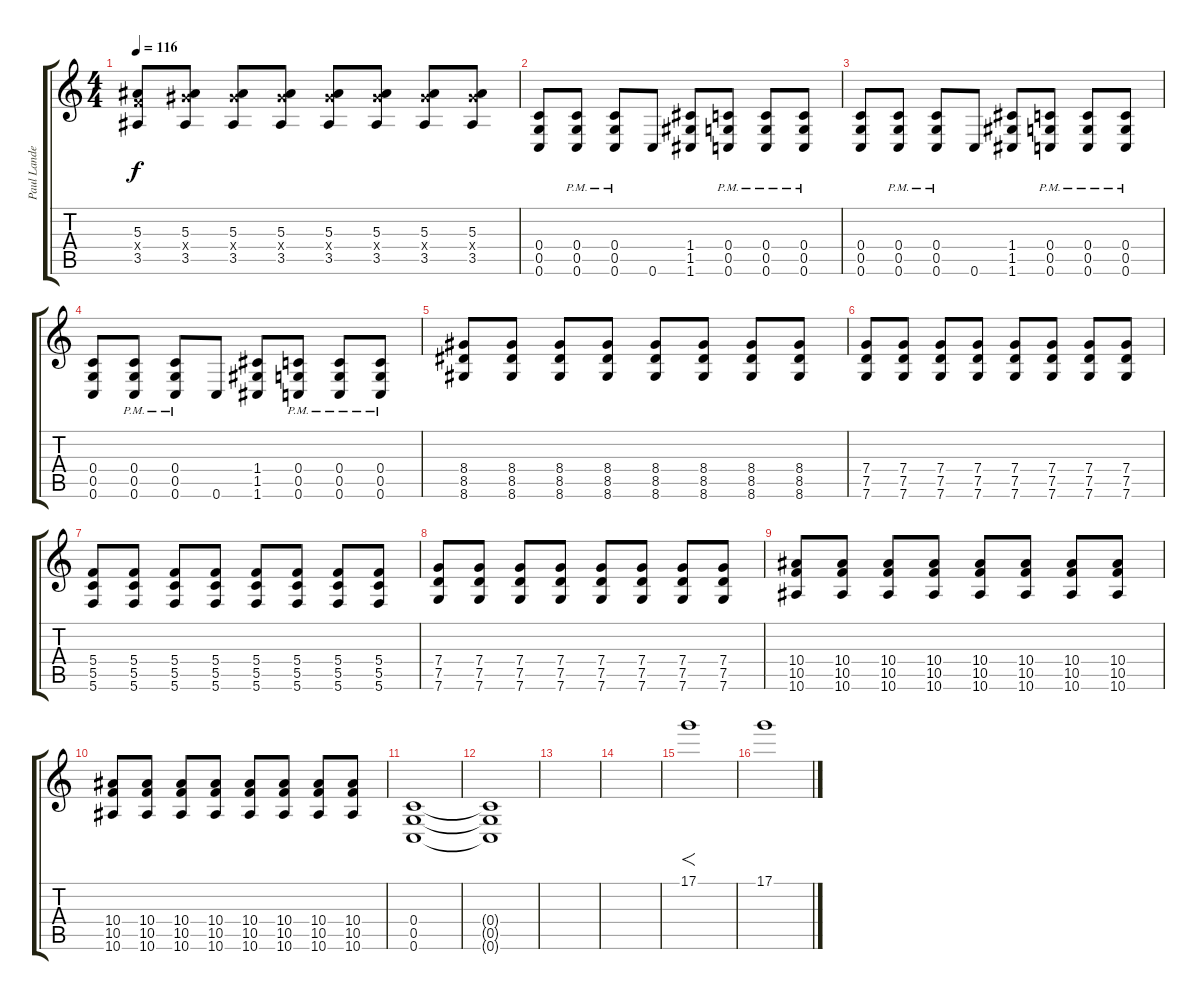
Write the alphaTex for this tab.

\track ("Paul Landers" "Paul Lande") {instrument distortionguitar}
\staff {score tabs}
\tuning (D4 A3 F3 C3 G2 C2) {hide}
\ts (4 4)
\tempo 116
\clef g2
\ks c
(5.3 5.4{x} 3.5).8{dy f} (5.3 8.4{x} 3.5).8 (5.3 8.4{x} 3.5).8 (5.3 8.4{x} 3.5).8 (5.3 8.4{x} 3.5).8 (5.3 8.4{x} 3.5).8 (5.3 8.4{x} 3.5).8 (5.3 8.4{x} 3.5).8 |
(0.4 0.5 0.6).8 (0.4{pm} 0.5{pm} 0.6{pm}).8 (0.4{pm} 0.5{pm} 0.6{pm}).8 0.6.8 (1.4 1.5 1.6).8 (0.4{pm} 0.5{pm} 0.6{pm}).8 (0.4{pm} 0.5{pm} 0.6{pm}).8 (0.4 0.5 0.6{pm}).8 |
(0.4 0.5 0.6).8 (0.4{pm} 0.5{pm} 0.6{pm}).8 (0.4{pm} 0.5{pm} 0.6{pm}).8 0.6.8 (1.4 1.5 1.6).8 (0.4{pm} 0.5{pm} 0.6{pm}).8 (0.4{pm} 0.5{pm} 0.6{pm}).8 (0.4 0.5 0.6{pm}).8 |
(0.4 0.5 0.6).8 (0.4{pm} 0.5{pm} 0.6{pm}).8 (0.4{pm} 0.5{pm} 0.6{pm}).8 0.6.8 (1.4 1.5 1.6).8 (0.4{pm} 0.5{pm} 0.6{pm}).8 (0.4{pm} 0.5{pm} 0.6{pm}).8 (0.4 0.5 0.6{pm}).8 |
(8.4 8.5 8.6).8 (8.4 8.5 8.6).8 (8.4 8.5 8.6).8 (8.4 8.5 8.6).8 (8.4 8.5 8.6).8 (8.4 8.5 8.6).8 (8.4 8.5 8.6).8 (8.4 8.5 8.6).8 |
(7.4 7.5 7.6).8 (7.4 7.5 7.6).8 (7.4 7.5 7.6).8 (7.4 7.5 7.6).8 (7.4 7.5 7.6).8 (7.4 7.5 7.6).8 (7.4 7.5 7.6).8 (7.4 7.5 7.6).8 |
(5.4 5.5 5.6).8 (5.4 5.5 5.6).8 (5.4 5.5 5.6).8 (5.4 5.5 5.6).8 (5.4 5.5 5.6).8 (5.4 5.5 5.6).8 (5.4 5.5 5.6).8 (5.4 5.5 5.6).8 |
(7.4 7.5 7.6).8 (7.4 7.5 7.6).8 (7.4 7.5 7.6).8 (7.4 7.5 7.6).8 (7.4 7.5 7.6).8 (7.4 7.5 7.6).8 (7.4 7.5 7.6).8 (7.4 7.5 7.6).8 |
(10.4 10.5 10.6).8 (10.4 10.5 10.6).8 (10.4 10.5 10.6).8 (10.4 10.5 10.6).8 (10.4 10.5 10.6).8 (10.4 10.5 10.6).8 (10.4 10.5 10.6).8 (10.4 10.5 10.6).8 |
(10.4 10.5 10.6).8 (10.4 10.5 10.6).8 (10.4 10.5 10.6).8 (10.4 10.5 10.6).8 (10.4 10.5 10.6).8 (10.4 10.5 10.6).8 (10.4 10.5 10.6).8 (10.4 10.5 10.6).8 |
(0.4 0.5 0.6).1 |
(0.4{t} 0.5{t} 0.6{t}).1 |
|
|
17.1.1{f} |
17.1.1
